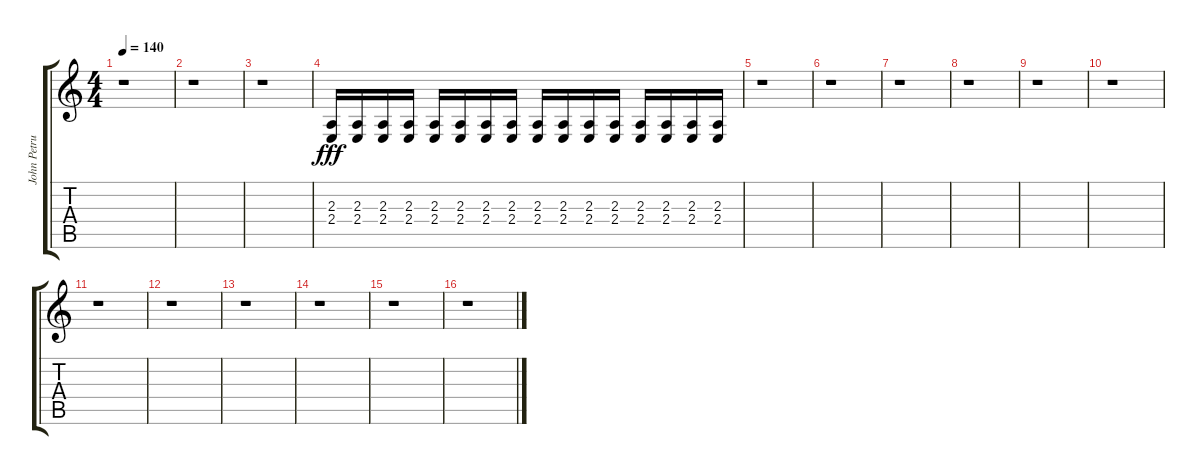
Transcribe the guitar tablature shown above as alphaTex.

\track ("John Petrucci Fret Noise" "John Petru") {instrument guitarfretnoise}
\staff {score tabs}
\tuning (E4 B3 G3 D3 A2 E2) {hide}
\ts (4 4)
\tempo 140
\clef g2
\ks c
r.1{dy fff} |
r.1 |
r.1 |
(2.3 2.4).16 (2.3 2.4).16{volume 12} (2.3 2.4).16{volume 11} (2.3 2.4).16{volume 11} (2.3 2.4).16{volume 11} (2.3 2.4).16{volume 10} (2.3 2.4).16{volume 10} (2.3 2.4).16{volume 10} (2.3 2.4).16{volume 10} (2.3 2.4).16{volume 9} (2.3 2.4).16{volume 9} (2.3 2.4).16{volume 9} (2.3 2.4).16{volume 8} (2.3 2.4).16{volume 8} (2.3 2.4).16{volume 8} (2.3 2.4).16{volume 7} |
r.1 |
r.1 |
r.1 |
r.1 |
r.1 |
r.1 |
r.1 |
r.1 |
r.1 |
r.1 |
r.1 |
r.1
